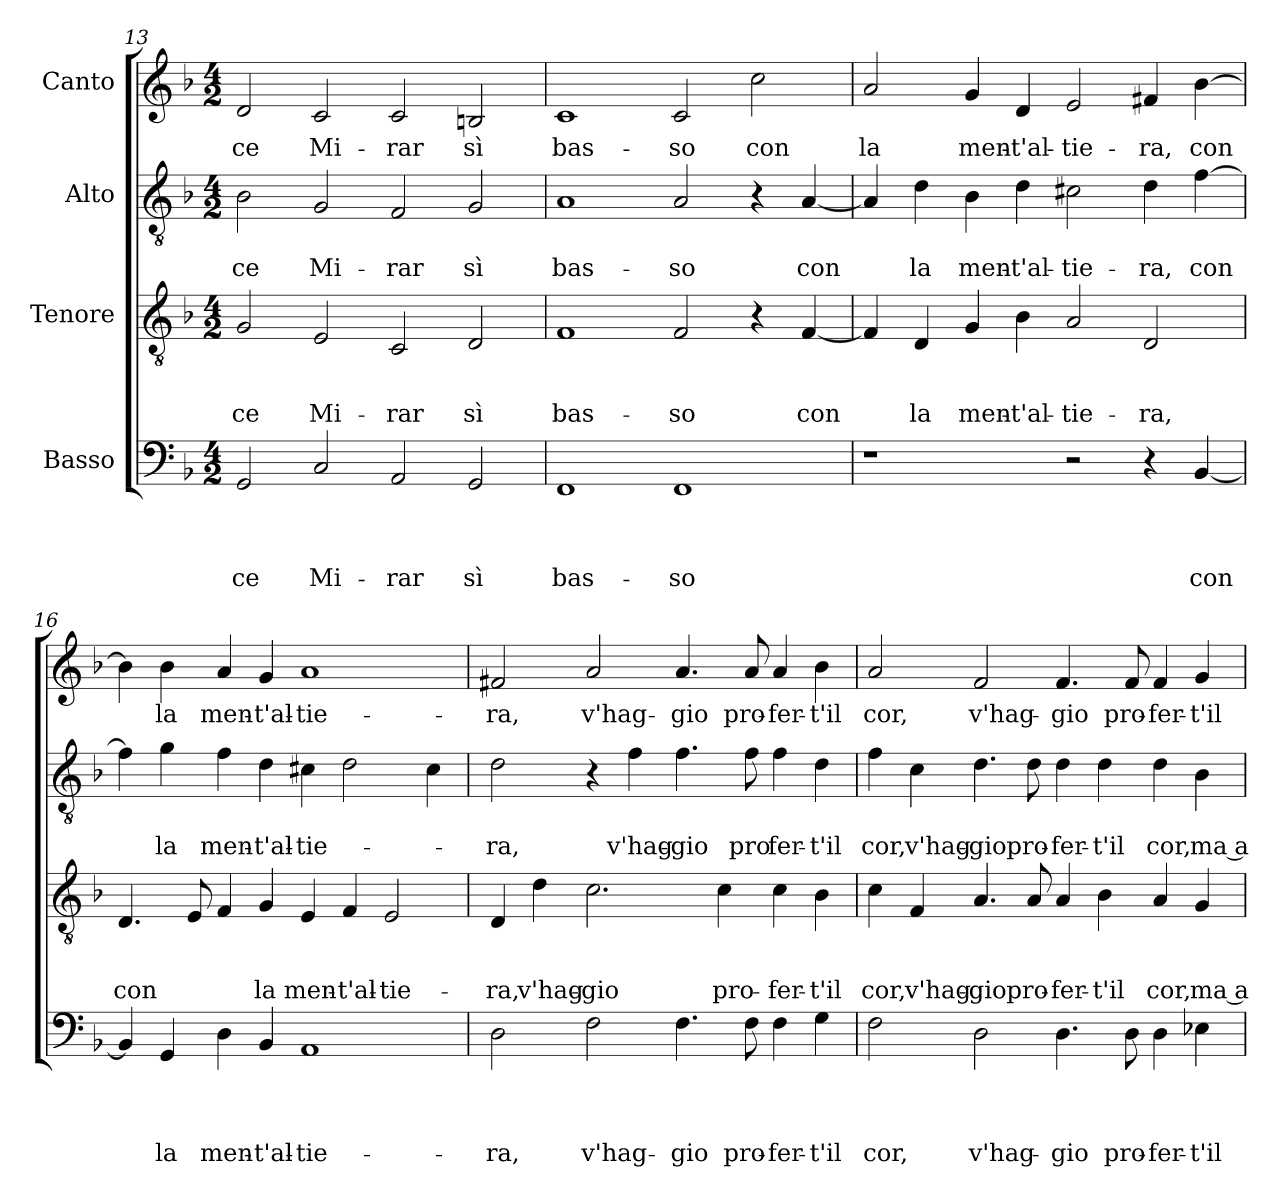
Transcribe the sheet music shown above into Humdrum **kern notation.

**kern	**text	**text	**text	**text	**kern	**text	**text	**text	**kern	**text	**text	**kern	**text
*part4	*part4	*part4	*part4	*part4	*part3	*part3	*part3	*part3	*part2	*part2	*part2	*part1	*part1
*staff4	*staff4	*staff4	*staff4	*staff4	*staff3	*staff3	*staff3	*staff3	*staff2	*staff2	*staff2	*staff1	*staff1
*I"Basso	*	*	*	*	*I"Tenore	*	*	*	*I"Alto	*	*	*I"Canto	*
*clefF4	*	*	*	*	*clefGv2	*	*	*	*clefGv2	*	*	*clefG2	*
*k[b-]	*	*	*	*	*k[b-]	*	*	*	*k[b-]	*	*	*k[b-]	*
*F:	*	*	*	*	*F:	*	*	*	*F:	*	*	*F:	*
*M4/2	*	*	*	*	*M4/2	*	*	*	*M4/2	*	*	*M4/2	*
=13	=13	=13	=13	=13	=13	=13	=13	=13	=13	=13	=13	=13	=13
!	!	!	!	!LO:LY:b	!	!	!	!LO:LY:b	!	!	!LO:LY:b	!	!LO:LY:b
2GG/	.	.	.	-ce	2G/	.	.	-ce	2B-\	.	-ce	2d/	-ce
!	!	!	!	!LO:LY:b	!	!	!	!LO:LY:b	!	!	!LO:LY:b	!	!LO:LY:b
2C/	.	.	.	Mi-	2E/	.	.	Mi-	2G/	.	Mi-	2c/	Mi-
!	!	!	!	!LO:LY:b	!	!	!	!LO:LY:b	!	!	!LO:LY:b	!	!LO:LY:b
2AA/	.	.	.	-rar	2C/	.	.	-rar	2F/	.	-rar	2c/	-rar
!	!	!	!	!LO:LY:b	!	!	!	!LO:LY:b	!	!	!LO:LY:b	!	!LO:LY:b
2GG/	.	.	.	sì	2D/	.	.	sì	2G/	.	sì	2Bn/	sì
!!LO:LB:g=z
=14	=14	=14	=14	=14	=14	=14	=14	=14	=14	=14	=14	=14	=14
!	!	!	!	!LO:LY:b	!	!	!	!LO:LY:b	!	!	!LO:LY:b	!	!LO:LY:b
1FF	.	.	.	bas-	1F	.	.	bas-	1A	.	bas-	1c	bas-
!	!	!	!	!LO:LY:b	!	!	!	!LO:LY:b	!	!	!LO:LY:b	!	!LO:LY:b
1FF	.	.	.	-so	2F/	.	.	-so	2A/	.	-so	2c/	-so
!	!	!	!	!	!	!	!	!	!	!	!	!	!LO:LY:b
.	.	.	.	.	4r	.	.	.	4r	.	.	2cc\	con
!	!	!	!	!	!	!	!	!LO:LY:b	!	!	!LO:LY:b	!	!
.	.	.	.	.	[<4F/	.	.	con	[<4A/	.	con	.	.
=15	=15	=15	=15	=15	=15	=15	=15	=15	=15	=15	=15	=15	=15
!	!	!	!	!	!	!	!	!	!	!	!	!	!LO:LY:b
1r	.	.	.	.	4F/]	.	.	.	4A/]	.	.	2a/	la
!	!	!	!	!	!	!	!	!LO:LY:b	!	!	!LO:LY:b	!	!
.	.	.	.	.	4D/	.	.	la	4d\	.	la	.	.
!	!	!	!	!	!	!	!	!LO:LY:b	!	!	!LO:LY:b	!	!LO:LY:b
.	.	.	.	.	4G/	.	.	men-	4B-\	.	men-	4g/	men-
!	!	!	!	!	!	!	!	!LO:LY:b	!	!	!LO:LY:b	!	!LO:LY:b
.	.	.	.	.	4B-\	.	.	-t'al-	4d\	.	-t'al-	4d/	-t'al-
!	!	!	!	!	!	!	!	!LO:LY:b:rj	!	!	!LO:LY:b:rj	!	!LO:LY:b:rj
2r	.	.	.	.	2A/	.	.	-tie-	2c#X\	.	-tie-	2e/	-tie-
!	!	!	!	!	!	!	!	!LO:LY:b	!	!	!LO:LY:b	!	!LO:LY:b
4r	.	.	.	.	2D/	.	.	-ra,	4d\	.	-ra,	4f#X/	-ra,
!	!	!	!	!LO:LY:b	!	!	!	!	!	!	!LO:LY:b	!	!LO:LY:b
[<4BB-/	.	.	.	con	.	.	.	.	[>4f\	.	con	[>4b-\	con
=16	=16	=16	=16	=16	=16	=16	=16	=16	=16	=16	=16	=16	=16
!	!	!	!	!	!	!	!	!LO:LY:b	!	!	!	!	!
4BB-/]	.	.	.	.	4.D/	.	.	con	4f\]	.	.	4b-\]	.
!	!	!	!	!LO:LY:b	!	!	!	!	!	!	!LO:LY:b	!	!LO:LY:b
4GG/	.	.	.	la	.	.	.	.	4g\	.	la	4b-\	la
.	.	.	.	.	8E/	.	.	.	.	.	.	.	.
!	!	!	!	!LO:LY:b	!	!	!	!	!	!	!LO:LY:b	!	!LO:LY:b
4D\	.	.	.	men-	4F/	.	.	.	4f\	.	men-	4a/	men-
!	!	!	!	!LO:LY:b	!	!	!	!LO:LY:b	!	!	!LO:LY:b	!	!LO:LY:b
4BB-/	.	.	.	-t'al-	4G/	.	.	la	4d\	.	-t'al-	4g/	-t'al-
!	!	!	!	!LO:LY:b:rj	!	!	!	!LO:LY:b	!	!	!LO:LY:b	!	!LO:LY:b:rj
1AA	.	.	.	-tie-	4E/	.	.	men-	4c#X\	.	-tie-	1a	-tie-
!	!	!	!	!	!	!	!	!LO:LY:b	!	!	!	!	!
.	.	.	.	.	4F/	.	.	-t'al-	2d\	.	.	.	.
!	!	!	!	!	!	!	!	!LO:LY:b	!	!	!	!	!
.	.	.	.	.	2E/	.	.	-tie-	.	.	.	.	.
.	.	.	.	.	.	.	.	.	4c#\	.	.	.	.
=17	=17	=17	=17	=17	=17	=17	=17	=17	=17	=17	=17	=17	=17
!	!	!	!	!LO:LY:b	!	!	!	!LO:LY:b	!	!	!LO:LY:b	!	!LO:LY:b
2D\	.	.	.	-ra,	4D/	.	.	-ra,	2d\	.	-ra,	2f#X/	-ra,
!	!	!	!	!	!	!	!	!LO:LY:b	!	!	!	!	!
.	.	.	.	.	4d\	.	.	v'hag-	.	.	.	.	.
!	!	!	!	!LO:LY:b	!	!	!	!LO:LY:b:rj	!	!	!	!	!LO:LY:b
2F\	.	.	.	v'hag-	2.c\	.	.	-gio	4r	.	.	2a/	v'hag-
!	!	!	!	!	!	!	!	!	!	!	!LO:LY:b	!	!
.	.	.	.	.	.	.	.	.	4f\	.	v'hag-	.	.
!	!	!	!	!LO:LY:b	!	!	!	!	!	!	!LO:LY:b:rj	!	!LO:LY:b
4.F\	.	.	.	-gio	.	.	.	.	4.f\	.	-gio	4.a/	-gio
!	!	!	!	!	!	!	!	!LO:LY:b	!	!	!	!	!
.	.	.	.	.	4c\	.	.	pro-	.	.	.	.	.
!	!	!	!	!LO:LY:b	!	!	!	!	!	!	!LO:LY:b	!	!LO:LY:b
8F\	.	.	.	pro-	.	.	.	.	8f\	.	pro	8a/	pro-
!	!	!	!	!LO:LY:b	!	!	!	!LO:LY:b	!	!	!LO:LY:b	!	!LO:LY:b
4F\	.	.	.	-fer-	4c\	.	.	-fer-	4f\	.	fer-	4a/	-fer-
!	!	!	!	!LO:LY:b	!	!	!	!LO:LY:b	!	!	!LO:LY:b	!	!LO:LY:b
4G\	.	.	.	-t'il	4B-\	.	.	-t'il	4d\	.	-t'il	4b-\	-t'il
!!LO:LB:g=z
=18	=18	=18	=18	=18	=18	=18	=18	=18	=18	=18	=18	=18	=18
!	!	!	!	!LO:LY:b	!	!	!	!LO:LY:b	!	!	!LO:LY:b	!	!LO:LY:b
2F\	.	.	.	cor,	4c\	.	.	cor,	4f\	.	cor,	2a/	cor,
!	!	!	!	!	!	!	!	!LO:LY:b	!	!	!LO:LY:b	!	!
.	.	.	.	.	4F/	.	.	v'hag-	4c\	.	v'hag-	.	.
!	!	!	!	!LO:LY:b	!	!	!	!LO:LY:b	!	!	!LO:LY:b	!	!LO:LY:b
2D\	.	.	.	v'hag-	4.A/	.	.	-gio	4.d\	.	-gio	2f/	v'hag-
!	!	!	!	!	!	!	!	!LO:LY:b	!	!	!LO:LY:b	!	!
.	.	.	.	.	8A/	.	.	pro-	8d\	.	pro-	.	.
!	!	!	!	!LO:LY:b	!	!	!	!LO:LY:b	!	!	!LO:LY:b	!	!LO:LY:b
4.D\	.	.	.	-gio	4A/	.	.	-fer-	4d\	.	-fer-	4.f/	-gio
!	!	!	!	!	!	!	!	!LO:LY:b	!	!	!LO:LY:b	!	!
.	.	.	.	.	4B-\	.	.	-t'il	4d\	.	-t'il	.	.
!	!	!	!	!LO:LY:b	!	!	!	!	!	!	!	!	!LO:LY:b
8D\	.	.	.	pro-	.	.	.	.	.	.	.	8f/	pro-
!	!	!	!	!LO:LY:b	!	!	!	!LO:LY:b	!	!	!LO:LY:b	!	!LO:LY:b
4D\	.	.	.	-fer-	4A/	.	.	cor,	4d\	.	cor,	4f/	-fer-
!	!	!	!	!LO:LY:b	!	!	!	!LO:LY:b:rj	!	!	!LO:LY:b:rj	!	!LO:LY:b
4E-X\	.	.	.	-t'il	4G/	.	.	ma a	4B-\	.	ma a	4g/	-t'il
=	=	=	=	=	=	=	=	=	=	=	=	=	=
*-	*-	*-	*-	*-	*-	*-	*-	*-	*-	*-	*-	*-	*-
